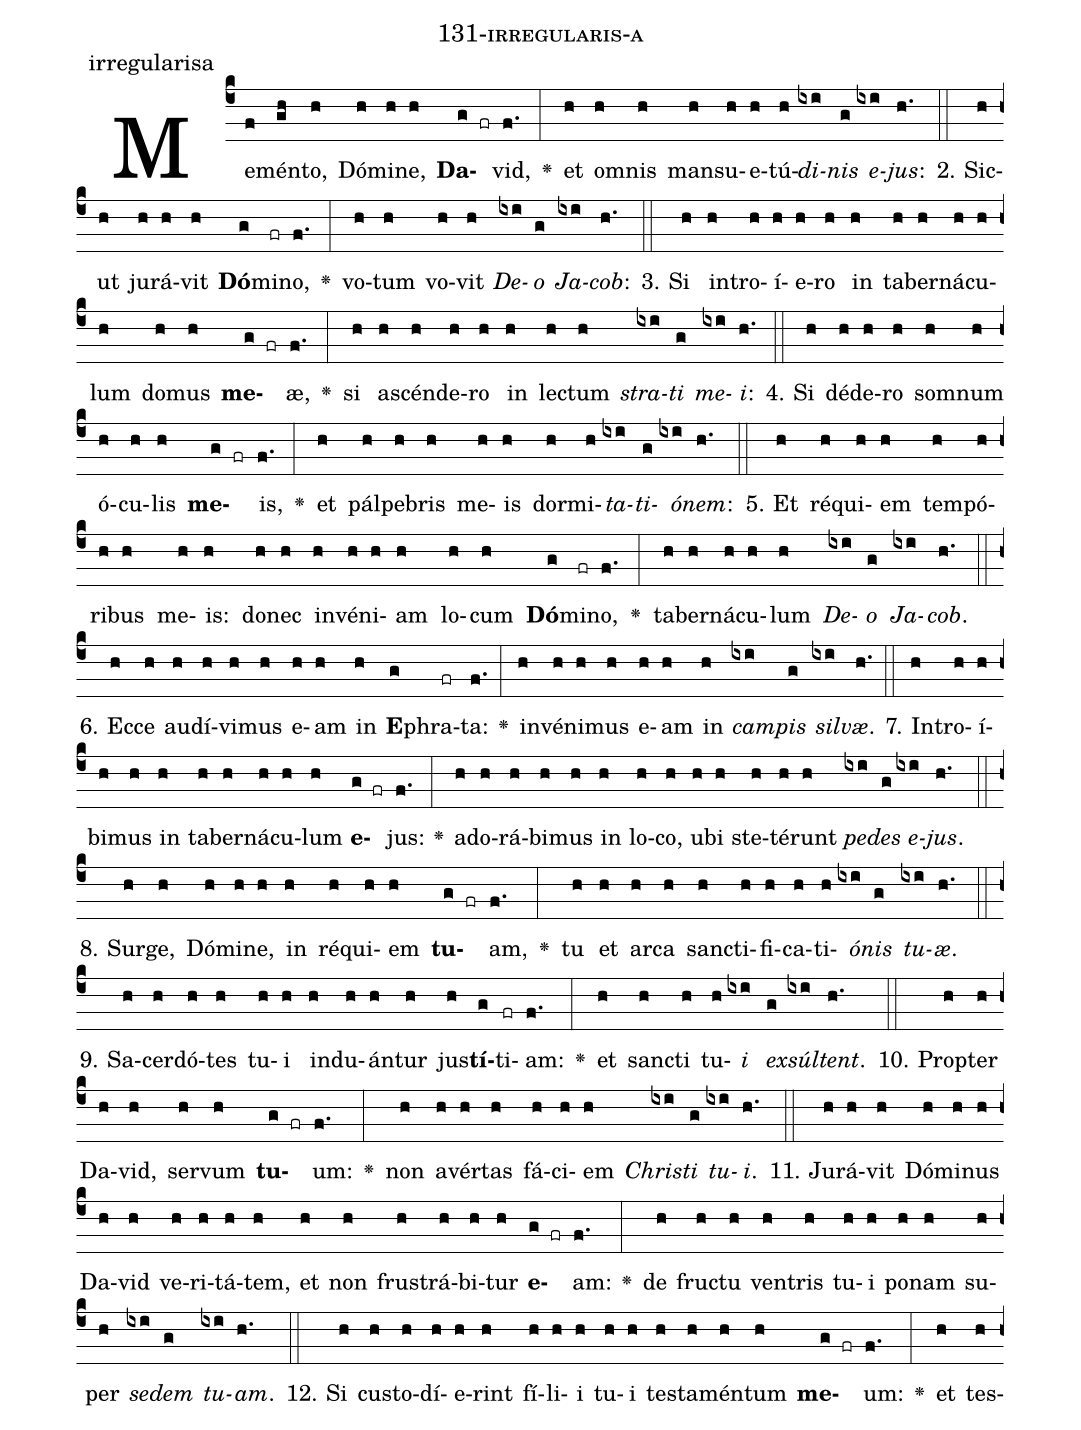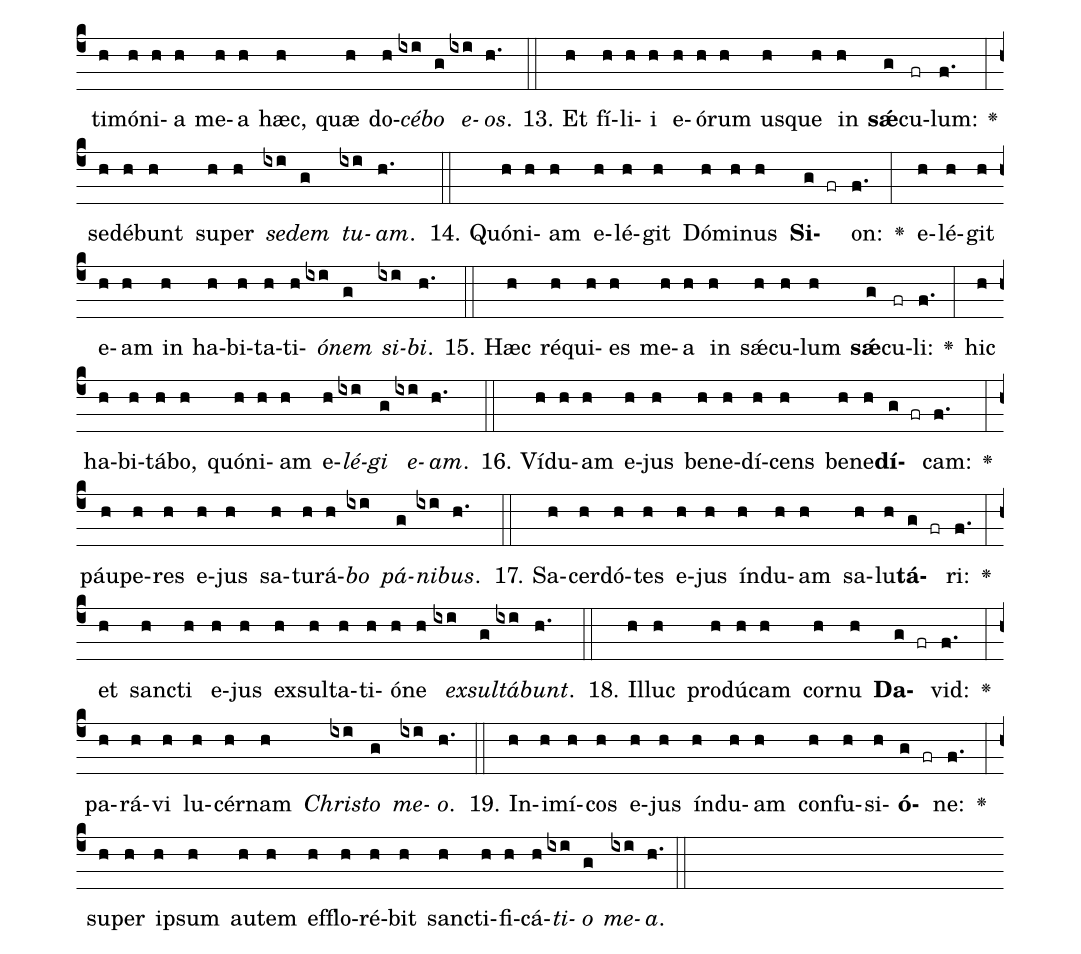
name: 131-irregularis-a;
annotation: irregularisa;
%%
(c4)Me(f)mén(gh)to,(h) Dó(h)mi(h)ne,(h) <b>Da</b>(g fr)vid,(f.) <v>\greheightstar</v>(:) et(h) om(h)nis(h) man(h)su(h)e(h)tú(h)<i>di</i>(ixi)<i>nis</i>(g) <i>e</i>(ixi)<i>jus</i>:(h.) (::)
2. Sic(h)ut(h) ju(h)rá(h)vit(h) <b>Dó</b>(g)mi(fr)no,(f.) <v>\greheightstar</v>(:) vo(h)tum(h) vo(h)vit(h) <i>De</i>(ixi)<i>o</i>(g) <i>Ja</i>(ixi)<i>cob</i>:(h.) (::)
3. Si(h) in(h)tro(h)í(h)e(h)ro(h) in(h) ta(h)ber(h)ná(h)cu(h)lum(h) do(h)mus(h) <b>me</b>(g fr)æ,(f.) <v>\greheightstar</v>(:) si(h) a(h)scén(h)de(h)ro(h) in(h) lec(h)tum(h) <i>stra</i>(ixi)<i>ti</i>(g) <i>me</i>(ixi)<i>i</i>:(h.) (::)
4. Si(h) dé(h)de(h)ro(h) som(h)num(h) ó(h)cu(h)lis(h) <b>me</b>(g fr)is,(f.) <v>\greheightstar</v>(:) et(h) pál(h)pe(h)bris(h) me(h)is(h) dor(h)mi(h)<i>ta</i>(ixi)<i>ti</i>(g)<i>ó</i>(ixi)<i>nem</i>:(h.) (::)
5. Et(h) ré(h)qui(h)em(h) tem(h)pó(h)ri(h)bus(h) me(h)is:(h) do(h)nec(h) in(h)vé(h)ni(h)am(h) lo(h)cum(h) <b>Dó</b>(g)mi(fr)no,(f.) <v>\greheightstar</v>(:) ta(h)ber(h)ná(h)cu(h)lum(h) <i>De</i>(ixi)<i>o</i>(g) <i>Ja</i>(ixi)<i>cob</i>.(h.) (::)
6. Ec(h)ce(h) au(h)dí(h)vi(h)mus(h) e(h)am(h) in(h) <b>E</b>(g)phra(fr)ta:(f.) <v>\greheightstar</v>(:) in(h)vé(h)ni(h)mus(h) e(h)am(h) in(h) <i>cam</i>(ixi)<i>pis</i>(g) <i>sil</i>(ixi)<i>væ</i>.(h.) (::)
7. In(h)tro(h)í(h)bi(h)mus(h) in(h) ta(h)ber(h)ná(h)cu(h)lum(h) <b>e</b>(g fr)jus:(f.) <v>\greheightstar</v>(:) ad(h)o(h)rá(h)bi(h)mus(h) in(h) lo(h)co,(h) u(h)bi(h) ste(h)té(h)runt(h) <i>pe</i>(ixi)<i>des</i>(g) <i>e</i>(ixi)<i>jus</i>.(h.) (::)
8. Sur(h)ge,(h) Dó(h)mi(h)ne,(h) in(h) ré(h)qui(h)em(h) <b>tu</b>(g fr)am,(f.) <v>\greheightstar</v>(:) tu(h) et(h) ar(h)ca(h) sanc(h)ti(h)fi(h)ca(h)ti(h)<i>ó</i>(ixi)<i>nis</i>(g) <i>tu</i>(ixi)<i>æ</i>.(h.) (::)
9. Sa(h)cer(h)dó(h)tes(h) tu(h)i(h) ind(h)u(h)án(h)tur(h) jus(h)<b>tí</b>(g)ti(fr)am:(f.) <v>\greheightstar</v>(:) et(h) sanc(h)ti(h) tu(h)<i>i</i>(ixi) <i>ex</i>(g)<i>súl</i>(ixi)<i>tent</i>.(h.) (::)
10. Prop(h)ter(h) Da(h)vid,(h) ser(h)vum(h) <b>tu</b>(g fr)um:(f.) <v>\greheightstar</v>(:) non(h) a(h)vér(h)tas(h) fá(h)ci(h)em(h) <i>Chris</i>(ixi)<i>ti</i>(g) <i>tu</i>(ixi)<i>i</i>.(h.) (::)
11. Ju(h)rá(h)vit(h) Dó(h)mi(h)nus(h) Da(h)vid(h) ve(h)ri(h)tá(h)tem,(h) et(h) non(h) frus(h)trá(h)bi(h)tur(h) <b>e</b>(g fr)am:(f.) <v>\greheightstar</v>(:) de(h) fruc(h)tu(h) ven(h)tris(h) tu(h)i(h) po(h)nam(h) su(h)per(h) <i>se</i>(ixi)<i>dem</i>(g) <i>tu</i>(ixi)<i>am</i>.(h.) (::)
12. Si(h) cus(h)to(h)dí(h)e(h)rint(h) fí(h)li(h)i(h) tu(h)i(h) tes(h)ta(h)mén(h)tum(h) <b>me</b>(g fr)um:(f.) <v>\greheightstar</v>(:) et(h) tes(h)ti(h)mó(h)ni(h)a(h) me(h)a(h) hæc,(h) quæ(h) do(h)<i>cé</i>(ixi)<i>bo</i>(g) <i>e</i>(ixi)<i>os</i>.(h.) (::)
13. Et(h) fí(h)li(h)i(h) e(h)ó(h)rum(h) us(h)que(h) in(h) <b>sǽ</b>(g)cu(fr)lum:(f.) <v>\greheightstar</v>(:) se(h)dé(h)bunt(h) su(h)per(h) <i>se</i>(ixi)<i>dem</i>(g) <i>tu</i>(ixi)<i>am</i>.(h.) (::)
14. Quón(h)i(h)am(h) e(h)lé(h)git(h) Dó(h)mi(h)nus(h) <b>Si</b>(g fr)on:(f.) <v>\greheightstar</v>(:) e(h)lé(h)git(h) e(h)am(h) in(h) ha(h)bi(h)ta(h)ti(h)<i>ó</i>(ixi)<i>nem</i>(g) <i>si</i>(ixi)<i>bi</i>.(h.) (::)
15. Hæc(h) ré(h)qui(h)es(h) me(h)a(h) in(h) sǽ(h)cu(h)lum(h) <b>sǽ</b>(g)cu(fr)li:(f.) <v>\greheightstar</v>(:) hic(h) ha(h)bi(h)tá(h)bo,(h) quón(h)i(h)am(h) e(h)<i>lé</i>(ixi)<i>gi</i>(g) <i>e</i>(ixi)<i>am</i>.(h.) (::)
16. Ví(h)du(h)am(h) e(h)jus(h) be(h)ne(h)dí(h)cens(h) be(h)ne(h)<b>dí</b>(g fr)cam:(f.) <v>\greheightstar</v>(:) páu(h)pe(h)res(h) e(h)jus(h) sa(h)tu(h)rá(h)<i>bo</i>(ixi) <i>pá</i>(g)<i>ni</i>(ixi)<i>bus</i>.(h.) (::)
17. Sa(h)cer(h)dó(h)tes(h) e(h)jus(h) índ(h)u(h)am(h) sa(h)lu(h)<b>tá</b>(g fr)ri:(f.) <v>\greheightstar</v>(:) et(h) sanc(h)ti(h) e(h)jus(h) ex(h)sul(h)ta(h)ti(h)ó(h)ne(h) <i>ex</i>(ixi)<i>sul</i>(g)<i>tá</i>(ixi)<i>bunt</i>.(h.) (::)
18. Il(h)luc(h) pro(h)dú(h)cam(h) cor(h)nu(h) <b>Da</b>(g fr)vid:(f.) <v>\greheightstar</v>(:) pa(h)rá(h)vi(h) lu(h)cér(h)nam(h) <i>Chris</i>(ixi)<i>to</i>(g) <i>me</i>(ixi)<i>o</i>.(h.) (::)
19. In(h)i(h)mí(h)cos(h) e(h)jus(h) índ(h)u(h)am(h) con(h)fu(h)si(h)<b>ó</b>(g fr)ne:(f.) <v>\greheightstar</v>(:) su(h)per(h) ip(h)sum(h) au(h)tem(h) ef(h)flo(h)ré(h)bit(h) sanc(h)ti(h)fi(h)cá(h)<i>ti</i>(ixi)<i>o</i>(g) <i>me</i>(ixi)<i>a</i>.(h.) (::)
